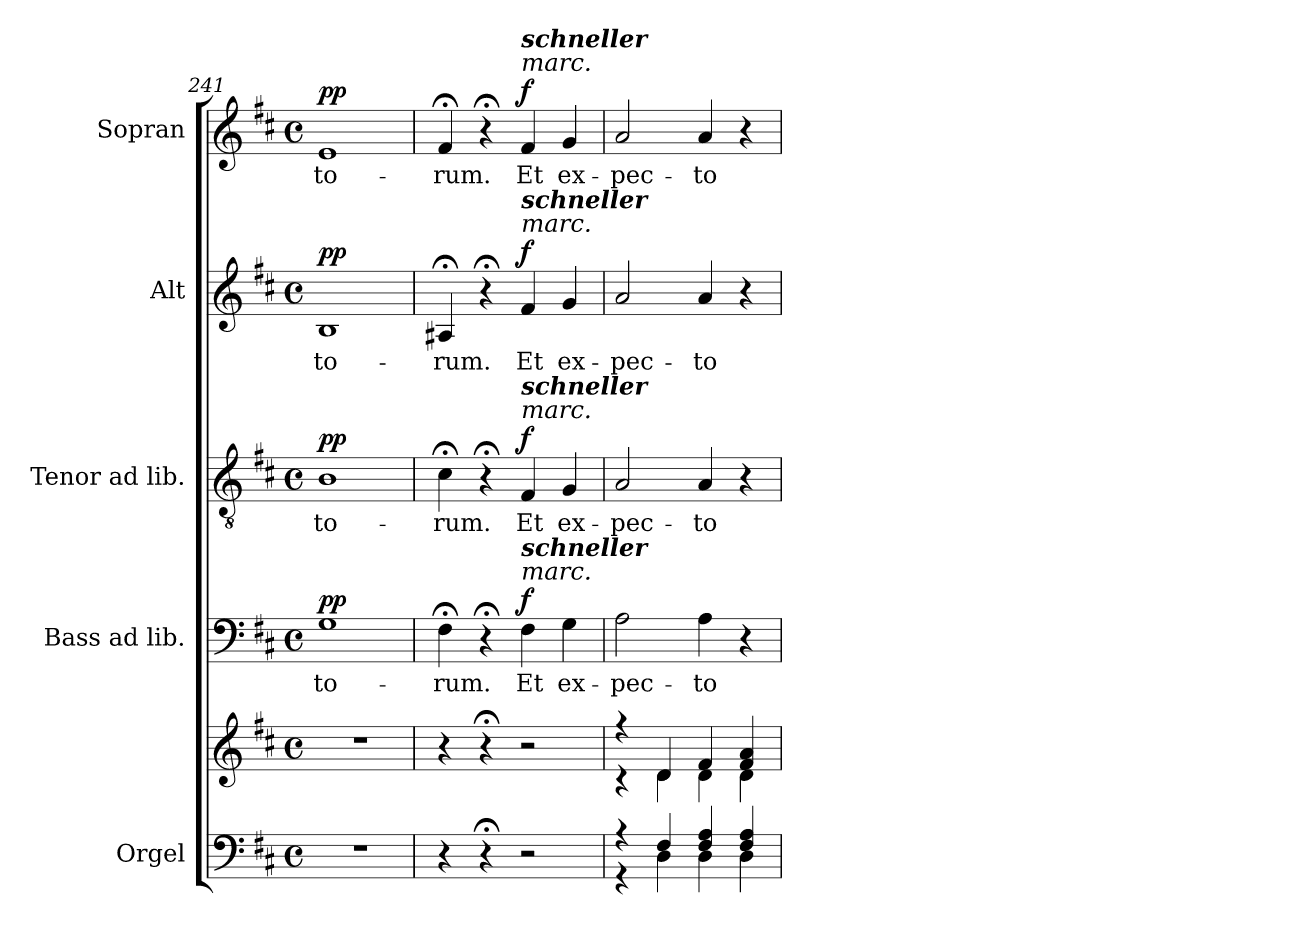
**kern	**kern	**kern	**text	**dynam	**kern	**text	**dynam	**kern	**text	**dynam	**kern	**text	**dynam
*part5	*part5	*part4	*part4	*part4	*part3	*part3	*part3	*part2	*part2	*part2	*part1	*part1	*part1
*staff6	*staff5	*staff4	*staff4	*staff4	*staff3	*staff3	*staff3	*staff2	*staff2	*staff2	*staff1	*staff1	*staff1
*I"Orgel	*	*I"Bass ad lib.	*	*	*I"Tenor ad lib.	*	*	*I"Alt	*	*	*I"Sopran	*	*
*I'Org.	*	*I'B.	*	*	*I'T.	*	*	*I'A.	*	*	*I'S.	*	*
!!LO:LB:g=z
*clefF4	*clefG2	*clefF4	*	*	*clefGv2	*	*	*clefG2	*	*	*clefG2	*	*
*k[f#c#]	*k[f#c#]	*k[f#c#]	*	*	*k[f#c#]	*	*	*k[f#c#]	*	*	*k[f#c#]	*	*
*D:	*D:	*D:	*	*	*D:	*	*	*D:	*	*	*D:	*	*
*M4/4	*M4/4	*M4/4	*	*	*M4/4	*	*	*M4/4	*	*	*M4/4	*	*
*met(c)	*met(c)	*met(c)	*	*	*met(c)	*	*	*met(c)	*	*	*met(c)	*	*
=241	=241	=241	=241	=241	=241	=241	=241	=241	=241	=241	=241	=241	=241
!	!	!	!LO:LY:b	!LO:DY:a	!	!LO:LY:b	!LO:DY:a	!	!LO:LY:b	!LO:DY:a	!	!LO:LY:b	!LO:DY:a
1r	1r	1G	-to-	pp	1B	-to-	pp	1B	-to-	pp	1e	-to-	pp
=242	=242	=242	=242	=242	=242	=242	=242	=242	=242	=242	=242	=242	=242
!	!	!	!LO:LY:b	!	!	!LO:LY:b	!	!	!LO:LY:b	!	!	!LO:LY:b	!
4r	4r	4F#;<\	-rum.	.	4c#;<\	-rum.	.	4A#X;</	-rum.	.	4f#;/	-rum.	.
4r;<	4r;<	4r;<	.	.	4r;<	.	.	4r;<	.	.	4r;<	.	.
!	!	!	!	!	!	!	!	!	!	!	!LO:TX:a:i:t=marc.	!	!
!	!	!	!	!	!	!	!	!	!	!	!LO:TX:a:Bi:t=schneller	!	!
!	!	!	!	!	!	!	!	!LO:TX:a:i:t=marc.	!	!	!	!	!
!	!	!	!	!	!	!	!	!LO:TX:a:Bi:t=schneller	!	!	!	!	!
!	!	!	!	!	!LO:TX:a:i:t=marc.	!	!	!	!	!	!	!	!
!	!	!	!	!	!LO:TX:a:Bi:t=schneller	!	!	!	!	!	!	!	!
!	!	!LO:TX:a:i:t=marc.	!	!	!	!	!	!	!	!	!	!	!
!	!	!LO:TX:a:Bi:t=schneller	!	!	!	!	!	!	!	!	!	!	!
!	!	!	!LO:LY:b	!LO:DY:a	!	!LO:LY:b	!LO:DY:a	!	!LO:LY:b	!LO:DY:a	!	!LO:LY:b	!LO:DY:b
2r	2r	4F#\	Et	f	4F#/	Et	f	4f#/	Et	f	4f#/	Et	f
!	!	!	!LO:LY:b	!	!	!LO:LY:b	!	!	!LO:LY:b	!	!	!LO:LY:b	!
.	.	4G\	ex-	.	4G/	ex-	.	4g/	ex-	.	4g/	ex-	.
=243	=243	=243	=243	=243	=243	=243	=243	=243	=243	=243	=243	=243	=243
*^	*^	*	*	*	*	*	*	*	*	*	*	*	*
!	!	!	!	!	!LO:LY:b	!	!	!LO:LY:b	!	!	!LO:LY:b	!	!	!LO:LY:b	!
4r	4r	4r	4r	2A\	-pec-	.	2A/	-pec-	.	2a/	-pec-	.	2a/	-pec-	.
4F#/	4D\	4d/	4d\	.	.	.	.	.	.	.	.	.	.	.	.
!	!	!	!	!	!LO:LY:b	!	!	!LO:LY:b	!	!	!LO:LY:b	!	!	!LO:LY:b	!
4F#/ 4A/	4D\	4f#/	4d\	4A\	-to	.	4A/	-to	.	4a/	-to	.	4a/	-to	.
4F#/ 4A/	4D\	4f#/ 4a/	4d\	4r	.	.	4r	.	.	4r	.	.	4r	.	.
*v	*v	*	*	*	*	*	*	*	*	*	*	*	*	*	*
*	*v	*v	*	*	*	*	*	*	*	*	*	*	*	*
=	=	=	=	=	=	=	=	=	=	=	=	=	=
*-	*-	*-	*-	*-	*-	*-	*-	*-	*-	*-	*-	*-	*-
